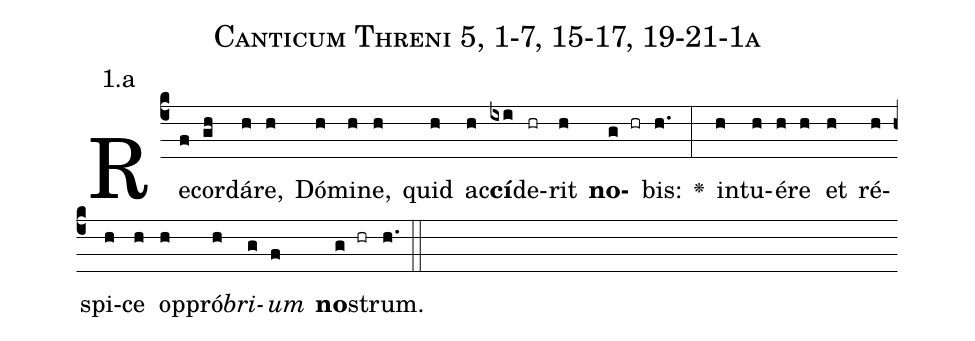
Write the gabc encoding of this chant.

name: Canticum Threni 5, 1-7, 15-17, 19-21-1a;
annotation: 1.a;
%%
(c4)Re(f)cor(gh)dá(h)re,(h) Dó(h)mi(h)ne,(h) quid(h) ac(h)<b>cí</b>(ixi)de(hr)rit(h) <b>no</b>(g hr)bis:(h.) <v>\greheightstar</v>(:) in(h)tu(h)é(h)re(h) et(h) ré(h)spi(h)ce(h) op(h)pró(h)<i>bri</i>(g)<i>um</i>(f) <b>no</b>(g hr)strum.(h.) (::)


%E(h) u(h) o(g) u(f) a(g) e.(h.) (::)
